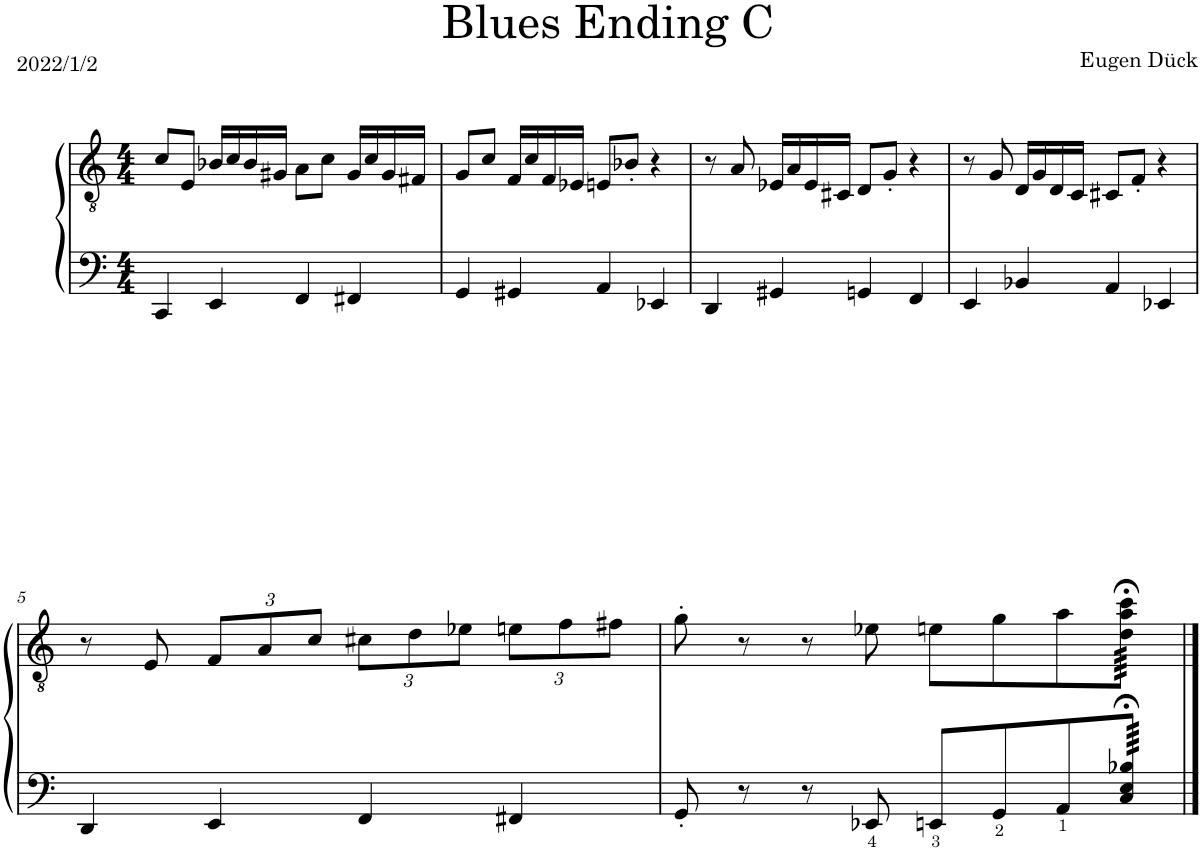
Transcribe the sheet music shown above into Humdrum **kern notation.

**kern	**kern
*part1	*part1
*staff2	*staff1
*I"Piano	*
*I'Pno.	*
*clefF4	*clefGv2
*k[]	*k[]
*M4/4	*M4/4
=1	=1
4CC/	8c/L
.	8E/J
4EE/	16B-X/LL
.	16c/
.	16B-/
.	16G#X/JJ
4FF/	8A\L
.	8c\J
4FF#X/	16G#/LL
.	16c/
.	16G#/
.	16F#X/JJ
=2	=2
4GG/	8G/L
.	8c/J
4GG#X/	16F/LL
.	16c/
.	16F/
.	16E-X/JJ
4AA/	8En/L
.	8B-X'/J
4EE-X/	4r
=3	=3
4DD/	8r
.	8A/
4GG#X/	16E-X/LL
.	16A/
.	16E-/
.	16C#X/JJ
4GGn/	8D/L
.	8G'/J
4FF/	4r
=4	=4
4EE/	8r
.	8G/
4BB-X/	16D/LL
.	16G/
.	16D/
.	16C/JJ
4AA/	8C#X/L
.	8F'/J
4EE-X/	4r
!!LO:LB:g=z
=5	=5
4DD/	8r
.	8E/
*	*Xbrackettup
4EE/	12F/L
.	12A/
.	12c/J
4FF/	12c#X\L
.	12d\
.	12e-X\J
4FF#X/	12en\L
.	12f\
.	12f#X\J
=6	=6
8GG'/	8g'\
8r	8r
8r	8r
8EE-X/	8e-X\
8EEn/L	8en\L
8GG/	8g\
8AA/	8a\
*tremolo	*
*	*tremolo
128C/;< 128E/;< 128B-X/;<	128d\;< 128a\;< 128cc\;<
128C/;< 128E/;< 128B-X/;<	128d\;< 128a\;< 128cc\;<
128C/;< 128E/;< 128B-X/;<	128d\;< 128a\;< 128cc\;<
128C/;< 128E/;< 128B-X/;<	128d\;< 128a\;< 128cc\;<
128C/;< 128E/;< 128B-X/;<	128d\;< 128a\;< 128cc\;<
128C/;< 128E/;< 128B-X/;<	128d\;< 128a\;< 128cc\;<
128C/;< 128E/;< 128B-X/;<	128d\;< 128a\;< 128cc\;<
128C/;< 128E/;< 128B-X/;<	128d\;< 128a\;< 128cc\;<
128C/;< 128E/;< 128B-X/;<	128d\;< 128a\;< 128cc\;<
128C/;< 128E/;< 128B-X/;<	128d\;< 128a\;< 128cc\;<
128C/;< 128E/;< 128B-X/;<	128d\;< 128a\;< 128cc\;<
128C/;< 128E/;< 128B-X/;<	128d\;< 128a\;< 128cc\;<
128C/;< 128E/;< 128B-X/;<	128d\;< 128a\;< 128cc\;<
128C/;< 128E/;< 128B-X/;<	128d\;< 128a\;< 128cc\;<
128C/;< 128E/;< 128B-X/;<	128d\;< 128a\;< 128cc\;<
128C/;< 128E/;< 128B-X/;<JJJJJ	128d\;< 128a\;< 128cc\;<JJJJJ
*	*Xtremolo
*Xtremolo	*
==	==
*-	*-
